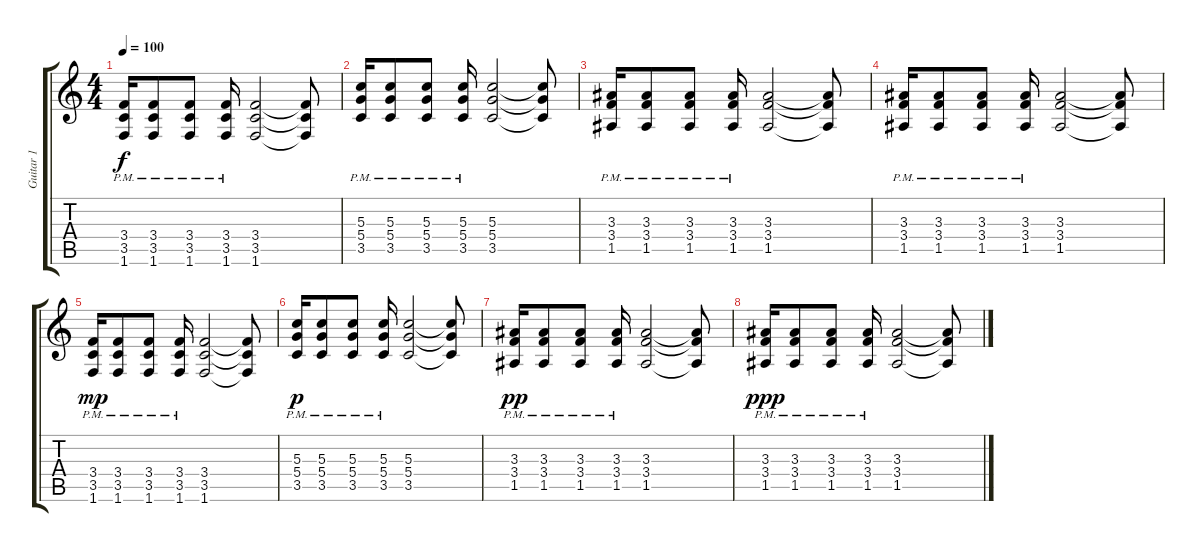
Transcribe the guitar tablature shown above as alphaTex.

\track ("Guitar 1" "Guitar 1") {instrument distortionguitar}
\staff {score tabs}
\tuning (E4 B3 G3 D3 A2 E2) {hide}
\ts (4 4)
\tempo 100
\clef g2
\ks c
(3.4{pm} 3.5{pm} 1.6{pm}).16{dy f} (3.4{pm} 3.5{pm} 1.6{pm}).8 (3.4{pm} 3.5{pm} 1.6{pm}).8 (3.4{pm} 3.5{pm} 1.6{pm}).16 (3.4 3.5 1.6).2 (3.4{t} 3.5{t} 1.6{t}).8 |
(5.3 5.4{pm} 3.5{pm}).16 (5.3 5.4{pm} 3.5{pm}).8 (5.3 5.4{pm} 3.5{pm}).8 (5.3 5.4{pm} 3.5{pm}).16 (5.3 5.4 3.5).2 (5.3{t} 5.4{t} 3.5{t}).8 |
(3.3 3.4{pm} 1.5{pm}).16 (3.3 3.4{pm} 1.5{pm}).8 (3.3 3.4{pm} 1.5{pm}).8 (3.3 3.4{pm} 1.5{pm}).16 (3.3 3.4 1.5).2 (3.3{t} 3.4{t} 1.5{t}).8 |
(3.3 3.4{pm} 1.5{pm}).16 (3.3 3.4{pm} 1.5{pm}).8 (3.3 3.4{pm} 1.5{pm}).8 (3.3 3.4{pm} 1.5{pm}).16 (3.3 3.4 1.5).2 (3.3{t} 3.4{t} 1.5{t}).8 |
(3.4{pm} 3.5{pm} 1.6{pm}).16{dy mp} (3.4{pm} 3.5{pm} 1.6{pm}).8 (3.4{pm} 3.5{pm} 1.6{pm}).8 (3.4{pm} 3.5{pm} 1.6{pm}).16 (3.4 3.5 1.6).2 (3.4{t} 3.5{t} 1.6{t}).8 |
(5.3 5.4{pm} 3.5{pm}).16{dy p} (5.3 5.4{pm} 3.5{pm}).8 (5.3 5.4{pm} 3.5{pm}).8 (5.3 5.4{pm} 3.5{pm}).16 (5.3 5.4 3.5).2 (5.3{t} 5.4{t} 3.5{t}).8 |
(3.3 3.4{pm} 1.5{pm}).16{dy pp} (3.3 3.4{pm} 1.5{pm}).8 (3.3 3.4{pm} 1.5{pm}).8 (3.3 3.4{pm} 1.5{pm}).16 (3.3 3.4 1.5).2 (3.3{t} 3.4{t} 1.5{t}).8 |
(3.3 3.4{pm} 1.5{pm}).16{dy ppp} (3.3 3.4{pm} 1.5{pm}).8 (3.3 3.4{pm} 1.5{pm}).8 (3.3 3.4{pm} 1.5{pm}).16 (3.3 3.4 1.5).2 (3.3{t} 3.4{t} 1.5{t}).8
